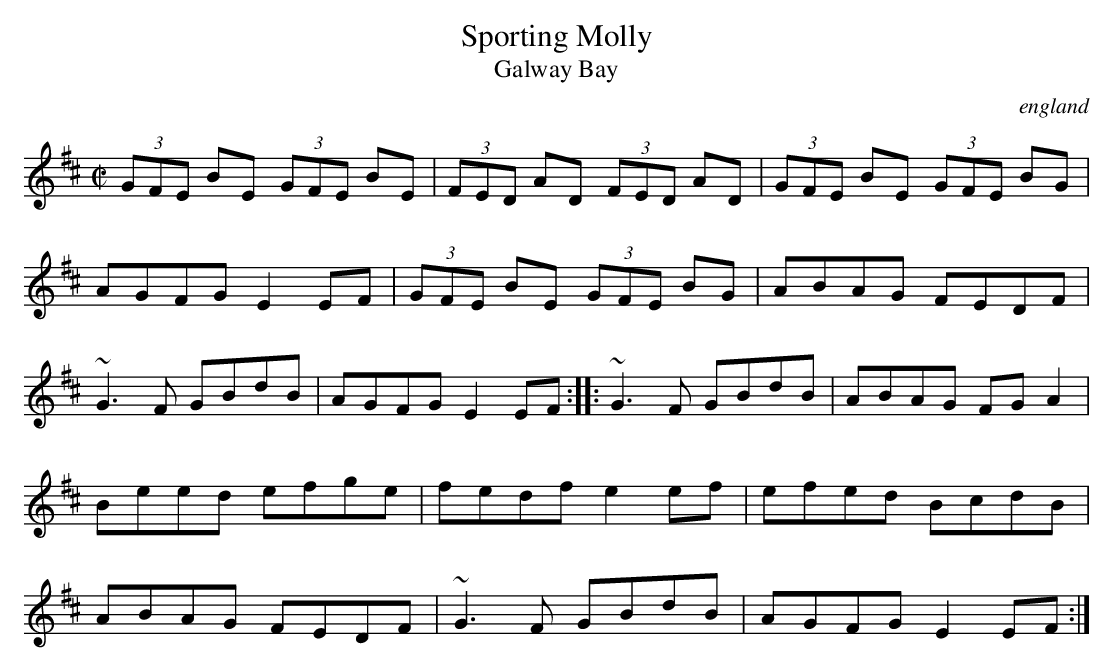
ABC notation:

X:1
T:Sporting Molly
T:Galway Bay
O:england
M:C|
K:EDor
(3GFE BE (3GFE BE|(3FED AD (3FED AD|(3GFE BE (3GFE BG|AGFG E2EF|\
(3GFE BE (3GFE BG|ABAG FEDF|~G3F GBdB|AGFG E2EF::\
~G3F GBdB|ABAG FGA2|Beed efge|fedf e2ef|\
efed BcdB|ABAG FEDF|~G3F GBdB|AGFG E2EF:|
